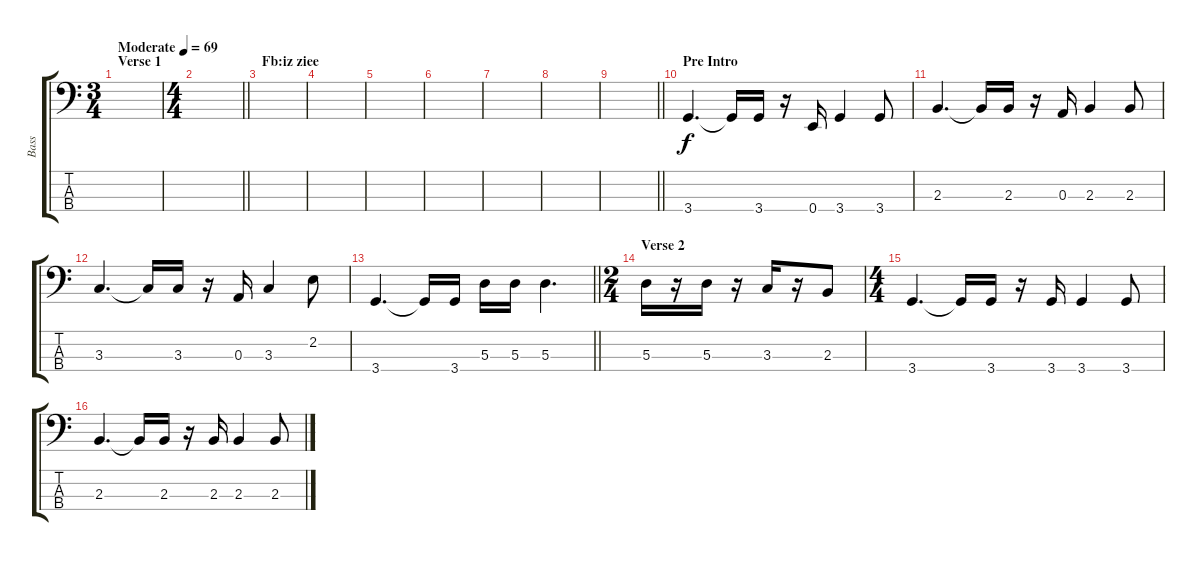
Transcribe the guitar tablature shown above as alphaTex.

\track ("Bass" "Bass") {instrument electricbassfinger}
\staff {score tabs}
\tuning (G2 D2 A1 E1) {hide}
\ts (3 4)
\section ("" "Verse 1")
\tempo (69 "Moderate")
\clef f4
\ks c
|
\ts (4 4)
\barLineRight lightlight
|
\section ("" "Fb:iz ziee")
|
|
|
|
|
|
\barLineRight lightlight
|
\section ("" "Pre Intro")
3.4.4{d} 3.4{t}.16 3.4.16 r.16 0.4.16 3.4.4 3.4.8 |
2.3.4{d} 2.3{t}.16 2.3.16 r.16 0.3.16 2.3.4 2.3.8 |
3.3.4{d} 3.3{t}.16 3.3.16 r.16 0.3.16 3.3.4 2.2.8 |
\barLineRight lightlight
3.4.4{d} 3.4{t}.16 3.4.16 5.3.16 5.3.16 5.3.4{d} |
\ts (2 4)
\section ("" "Verse 2")
5.3.16 r.16 5.3.16 r.16 3.3.16 r.16 2.3.8 |
\ts (4 4)
3.4.4{d} 3.4{t}.16 3.4.16 r.16 3.4.16 3.4.4 3.4.8 |
2.3.4{d} 2.3{t}.16 2.3.16 r.16 2.3.16 2.3.4 2.3.8
